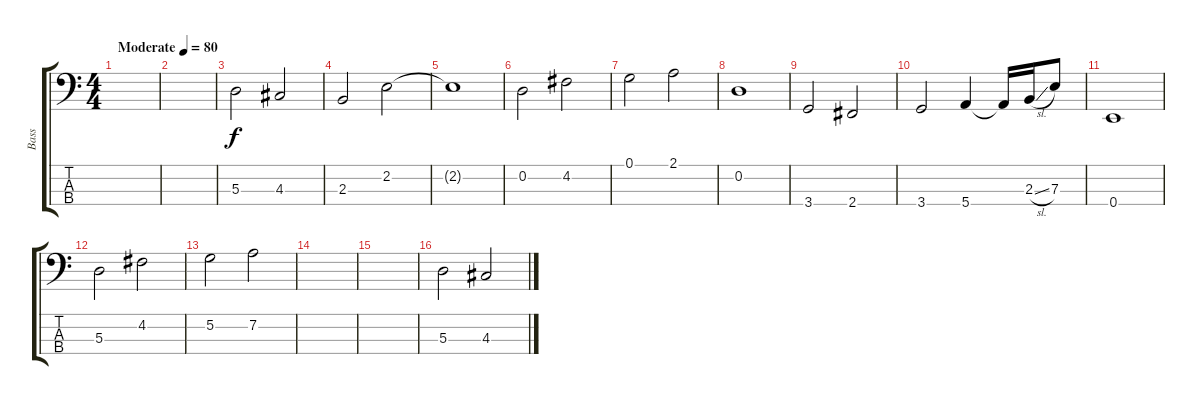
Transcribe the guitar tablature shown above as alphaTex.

\track ("Bass" "Bass") {instrument electricbassfinger}
\staff {score tabs}
\tuning (G2 D2 A1 E1) {hide}
\ts (4 4)
\tempo (80 "Moderate")
\clef f4
\ks c
|
|
5.3.2 4.3.2 |
2.3.2 2.2.2 |
2.2{t}.1 |
0.2.2 4.2.2 |
0.1.2 2.1.2 |
0.2.1 |
3.4.2 2.4.2 |
3.4.2 5.4.4 5.4{t}.16 2.3{sl}.16 7.3.8 |
0.4.1 |
5.3.2 4.2.2 |
5.2.2 7.2.2 |
|
|
5.3.2 4.3.2
